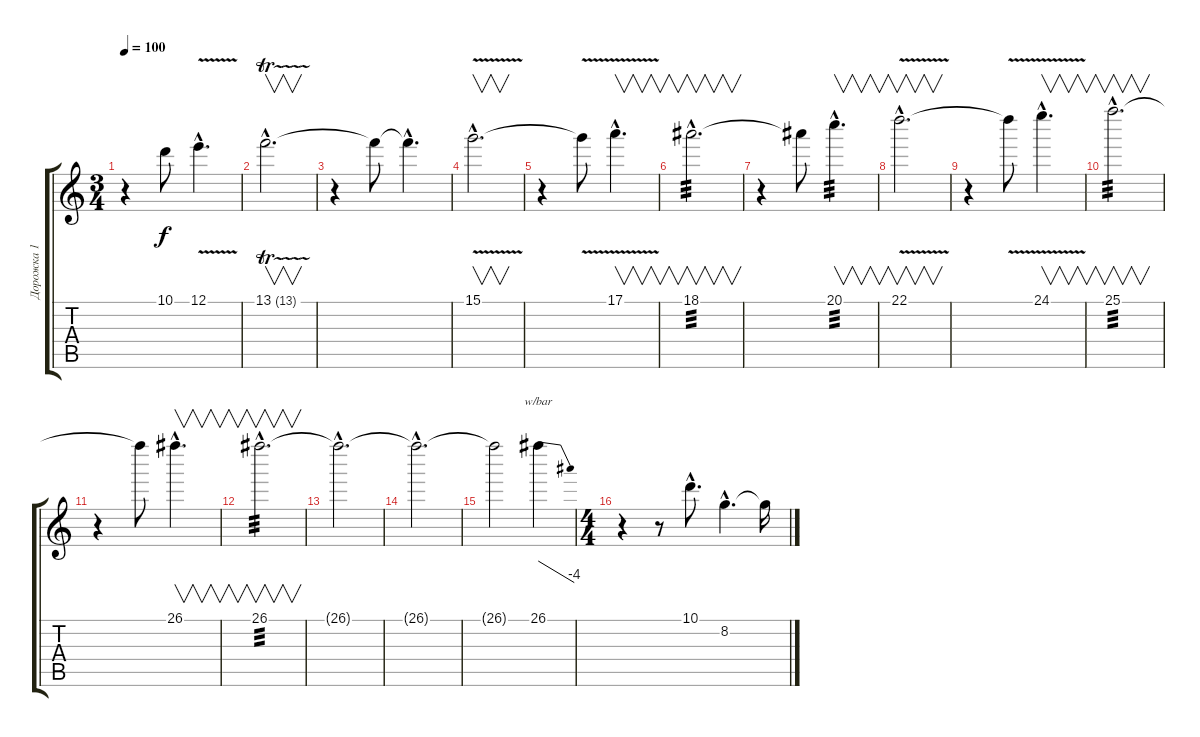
\track ("Дорожка 1" "Дорожка 1") {instrument electricguitarjazz}
\staff {score tabs}
\tuning (E4 B3 G3 D3 A2 E2) {hide}
\ts (3 4)
\tempo 100
\clef g2
\ks c
r.4{dy f instrument distortionguitar} 10.1{t}.8 12.1{v hac}.4{d} |
13.1{tr (13 16) hac}.2{v d instrument distortionguitar} |
r.4{instrument distortionguitar} 13.1{t}.8 13.1{hac t}.4{d} |
15.1{v hac}.2{v d instrument distortionguitar} |
r.4{instrument distortionguitar} 15.1{t}.8 17.1{v hac}.4{v d} |
18.1{hac}.2{v d tp 3 instrument distortionguitar} |
r.4{instrument distortionguitar} 18.1{t}.8 20.1{hac}.4{v d tp 3} |
22.1{v hac}.2{v d instrument distortionguitar} |
r.4{instrument distortionguitar} 22.1{t}.8 24.1{v hac}.4{v d} |
25.1{hac}.2{v d tp 3 instrument distortionguitar} |
r.4{instrument distortionguitar} 25.1{t}.8 26.1{hac}.4{v d} |
26.1{hac}.2{v d tp 3} |
26.1{hac t}.2{d} |
26.1{hac t}.2{d} |
26.1{t}.2 26.1.4{tbe (dive default 0 0 60 -16)} |
\ts (4 4)
r.4 r.8 10.1{hac}.8{d instrument guitarharmonics} 8.2{hac}.4{d} 8.2{t}.16
